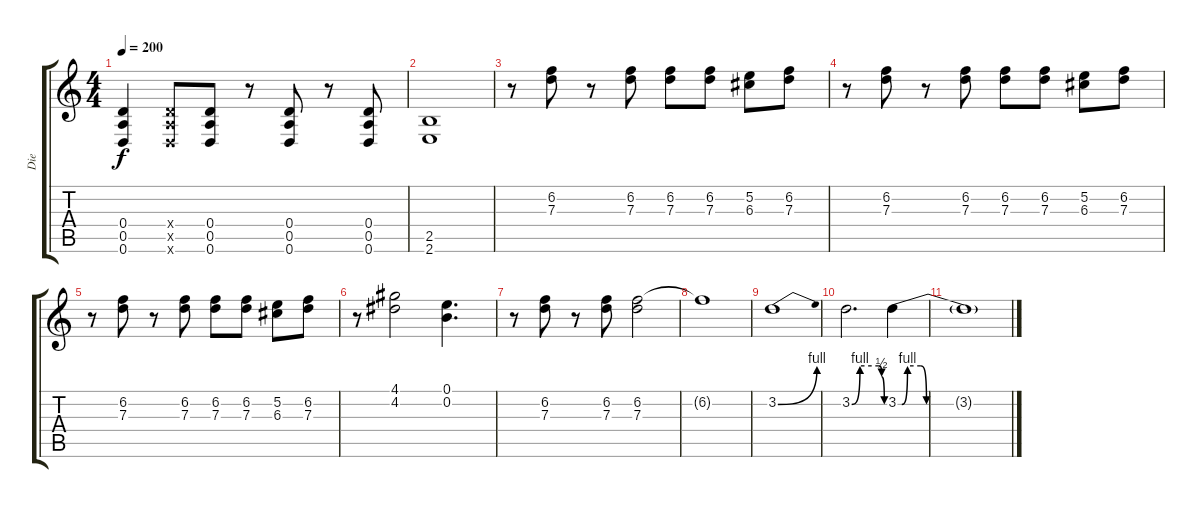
\track ("Die" "Die") {instrument distortionguitar}
\staff {score tabs}
\tuning (E4 B3 G3 D3 A2 D2) {hide}
\ts (4 4)
\tempo 200
\clef g2
\ks c
(0.4 0.5 0.6).4{dy f} (0.4{x} 0.5{x} 0.6{x}).8 (0.4 0.5 0.6).8 r.8 (0.4 0.5 0.6).8 r.8 (0.4 0.5 0.6).8 |
(2.5 2.6).1 |
r.8 (6.2 7.3).8 r.8 (6.2 7.3).8 (6.2 7.3).8 (6.2 7.3).8 (5.2 6.3).8 (6.2 7.3).8 |
r.8 (6.2 7.3).8 r.8 (6.2 7.3).8 (6.2 7.3).8 (6.2 7.3).8 (5.2 6.3).8 (6.2 7.3).8 |
r.8 (6.2 7.3).8 r.8 (6.2 7.3).8 (6.2 7.3).8 (6.2 7.3).8 (5.2 6.3).8 (6.2 7.3).8 |
r.8 (4.1 4.2).2 (0.1 0.2).4{d} |
r.8 (6.2 7.3).8 r.8 (6.2 7.3).8 (6.2 7.3).2 |
6.2{t}.1 |
3.2{be (bend 0 0 60 4)}.1 |
3.2{be (custom 0 0 15 4 50 4 55 2 60 0)}.2{d} 3.2{be (custom 0 0 2 0 5 4 12 4 15 0 18 0 20 0 60 0)}.4 |
3.2{t}.1
